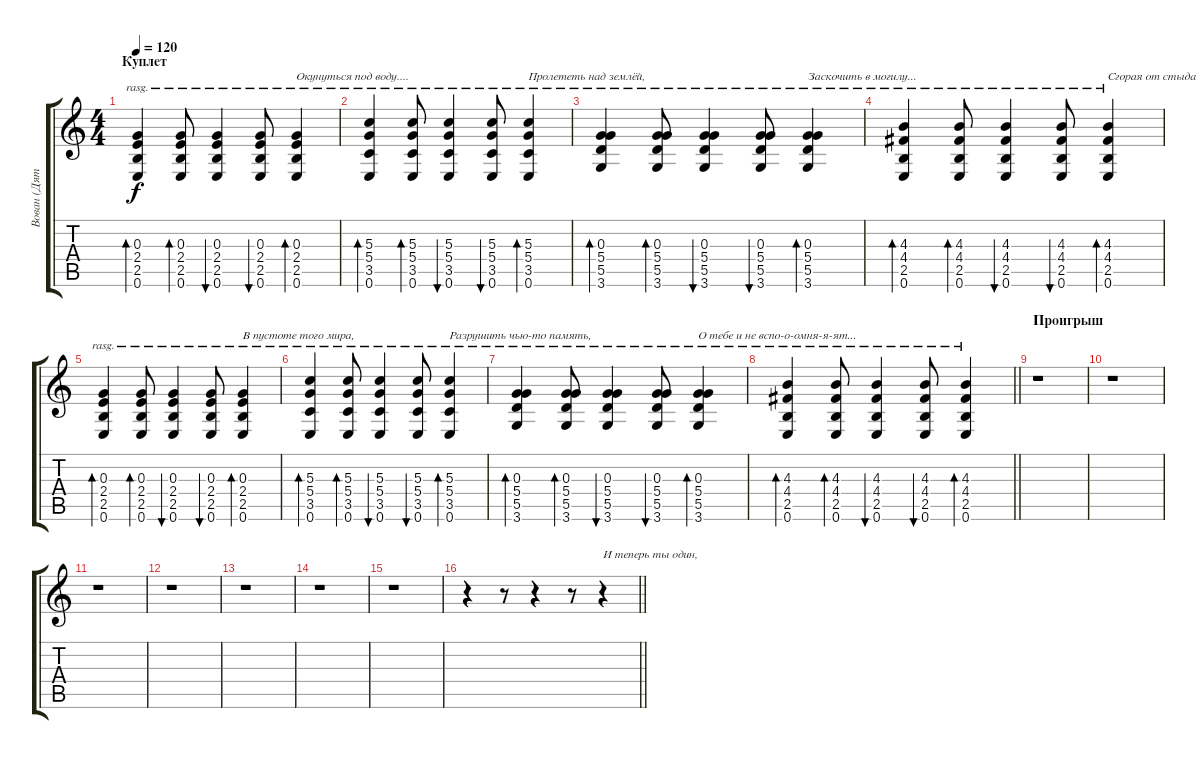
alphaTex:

\track ("Вован (Дятел) Вокал/Акустика" "Вован (Дят") {instrument acousticguitarsteel}
\staff {score tabs}
\tuning (E4 B3 G3 D3 A2 E2) {hide}
\ts (4 4)
\section ("" "Куплет")
\tempo 120
\clef g2
\ks c
(0.3 2.4 2.5 0.6).4{bd 60 rasg ii dy f} (0.3 2.4 2.5 0.6).8{bd 60 rasg ii} (0.3 2.4 2.5 0.6).4{bu 120 rasg ii} (0.3 2.4 2.5 0.6).8{bu 120 rasg ii} (0.3 2.4 2.5 0.6).4{bd 120 rasg ii txt "Окунуться под воду...."} |
(5.3 5.4 3.5 0.6).4{bd 120 rasg ii} (5.3 5.4 3.5 0.6).8{bd 120 rasg ii} (5.3 5.4 3.5 0.6).4{bu 120 rasg ii} (5.3 5.4 3.5 0.6).8{bu 120 rasg ii} (5.3 5.4 3.5 0.6).4{bd 120 rasg ii txt "Пролететь над землёй,"} |
(0.3 5.4 5.5 3.6).4{bd 120 rasg ii} (0.3 5.4 5.5 3.6).8{bd 120 rasg ii} (0.3 5.4 5.5 3.6).4{bu 120 rasg ii} (0.3 5.4 5.5 3.6).8{bu 120 rasg ii} (0.3 5.4 5.5 3.6).4{bd 120 rasg ii txt "Заскочить в могилу..."} |
(4.3 4.4 2.5 0.6).4{bd 120 rasg ii} (4.3 4.4 2.5 0.6).8{bd 120 rasg ii} (4.3 4.4 2.5 0.6).4{bu 120 rasg ii} (4.3 4.4 2.5 0.6).8{bu 120 rasg ii} (4.3 4.4 2.5 0.6).4{bd 120 rasg ii txt "Сгорая от стыда"} |
(0.3 2.4 2.5 0.6).4{bd 60 rasg ii} (0.3 2.4 2.5 0.6).8{bd 60 rasg ii} (0.3 2.4 2.5 0.6).4{bu 120 rasg ii} (0.3 2.4 2.5 0.6).8{bu 120 rasg ii} (0.3 2.4 2.5 0.6).4{bd 120 rasg ii txt "В пустоте того мира,"} |
(5.3 5.4 3.5 0.6).4{bd 120 rasg ii} (5.3 5.4 3.5 0.6).8{bd 120 rasg ii} (5.3 5.4 3.5 0.6).4{bu 120 rasg ii} (5.3 5.4 3.5 0.6).8{bu 120 rasg ii} (5.3 5.4 3.5 0.6).4{bd 120 rasg ii txt "Разрушить чью-то память,"} |
(0.3 5.4 5.5 3.6).4{bd 120 rasg ii} (0.3 5.4 5.5 3.6).8{bd 120 rasg ii} (0.3 5.4 5.5 3.6).4{bu 120 rasg ii} (0.3 5.4 5.5 3.6).8{bu 120 rasg ii} (0.3 5.4 5.5 3.6).4{bd 120 rasg ii txt "О тебе и не вспо-о-омня-я-ят..."} |
\barLineRight lightlight
(4.3 4.4 2.5 0.6).4{bd 120 rasg ii} (4.3 4.4 2.5 0.6).8{bd 120 rasg ii} (4.3 4.4 2.5 0.6).4{bu 120 rasg ii} (4.3 4.4 2.5 0.6).8{bu 120 rasg ii} (4.3 4.4 2.5 0.6).4{bd 120 rasg ii} |
\section ("" "Проигрыш")
r.1 |
r.1 |
r.1 |
r.1 |
r.1 |
r.1 |
r.1 |
\barLineRight lightlight
r.4 r.8 r.4 r.8 r.4{txt "И теперь ты один,"}
